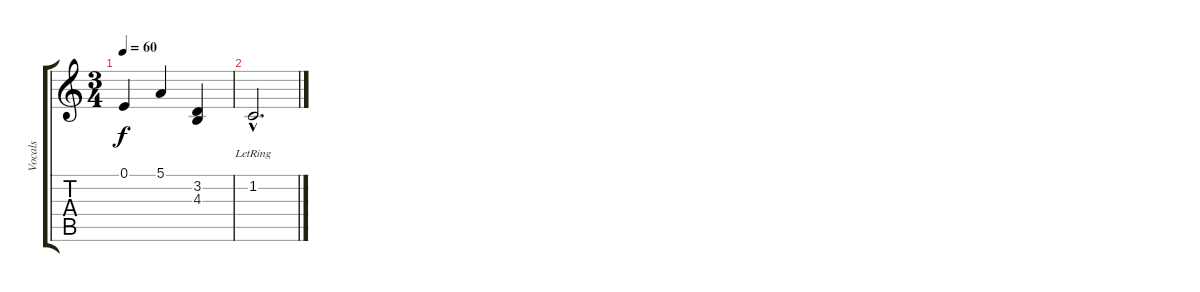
\track ("Vocals" "Vocals") {instrument lead6voice}
\staff {score tabs}
\tuning (E4 B3 G3 D3 A2 E2) {hide}
\ts (3 4)
\tempo 60
\clef g2
\ks c
0.1.4{dy f} 5.1.4 (3.2 4.3).4 |
1.2{hac lr}.2{d}
